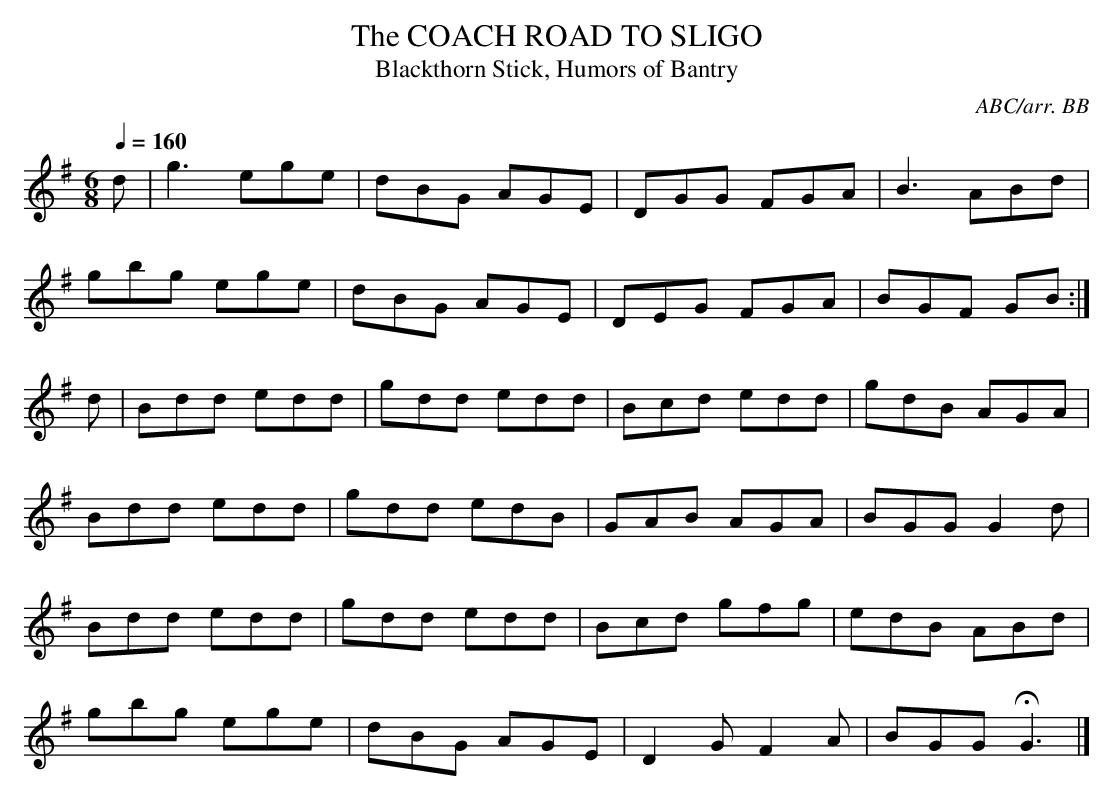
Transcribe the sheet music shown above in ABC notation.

X:1
T:COACH ROAD TO SLIGO, The
T:Blackthorn Stick, Humors of Bantry
C:ABC/arr. BB
Q:1/4=160
M:6/8
K:G
d|g3 ege|dBG AGE|DGG FGA|B3 ABd|
gbg ege|dBG AGE|DEG FGA|BGF GB:|
d|Bdd edd|gdd edd|Bcd edd|gdB AGA|
Bdd edd|gdd edB|GAB AGA|BGG G2d|
Bdd edd|gdd edd|Bcd gfg|edB ABd|
gbg ege|dBG AGE|D2G F2A|BGG HG3|]
